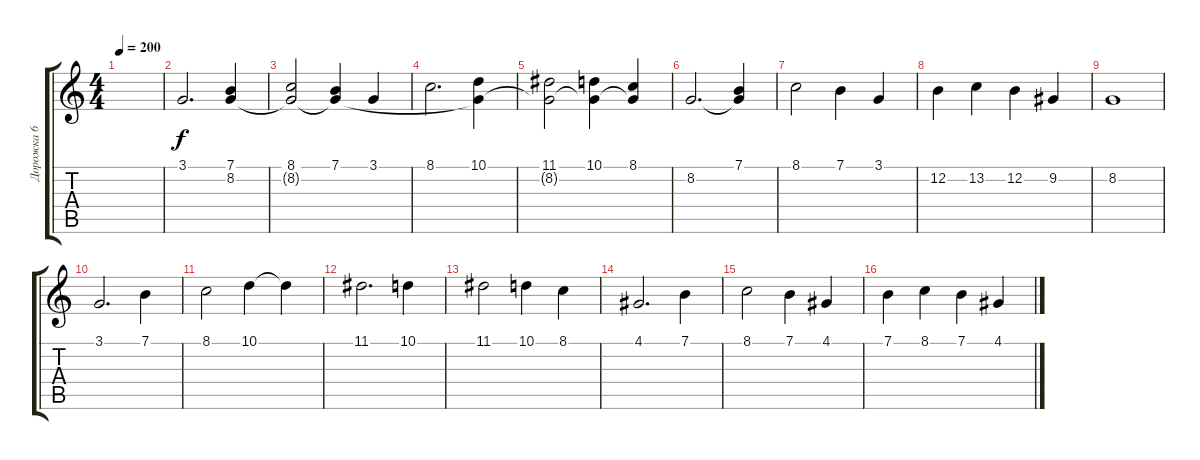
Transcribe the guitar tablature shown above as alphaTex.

\track ("Дорожка 6" "Дорожка 6") {instrument stringensemble1}
\staff {score tabs}
\tuning (E4 B3 G3 D3 A2 E2) {hide}
\ts (4 4)
\tempo 200
\clef g2
\ks c
|
3.1.2{d} (7.1 8.2).4 |
(8.1 8.2{t}).2 (7.1 8.2{t}).4 3.1.4 |
8.1.2{d} (10.1 8.2{t}).4 |
(11.1 8.2{t}).2 (10.1 8.2{t}).4 (8.1 8.2{t}).4 |
8.2.2{d} (7.1 8.2{t}).4 |
8.1.2 7.1.4 3.1.4 |
12.2.4 13.2.4 12.2.4 9.2.4 |
8.2.1 |
3.1.2{d} 7.1.4 |
8.1.2 10.1.4 10.1{t}.4 |
11.1.2{d} 10.1.4 |
11.1.2 10.1.4 8.1.4 |
4.1.2{d} 7.1.4 |
8.1.2 7.1.4 4.1.4 |
7.1.4 8.1.4 7.1.4 4.1.4
